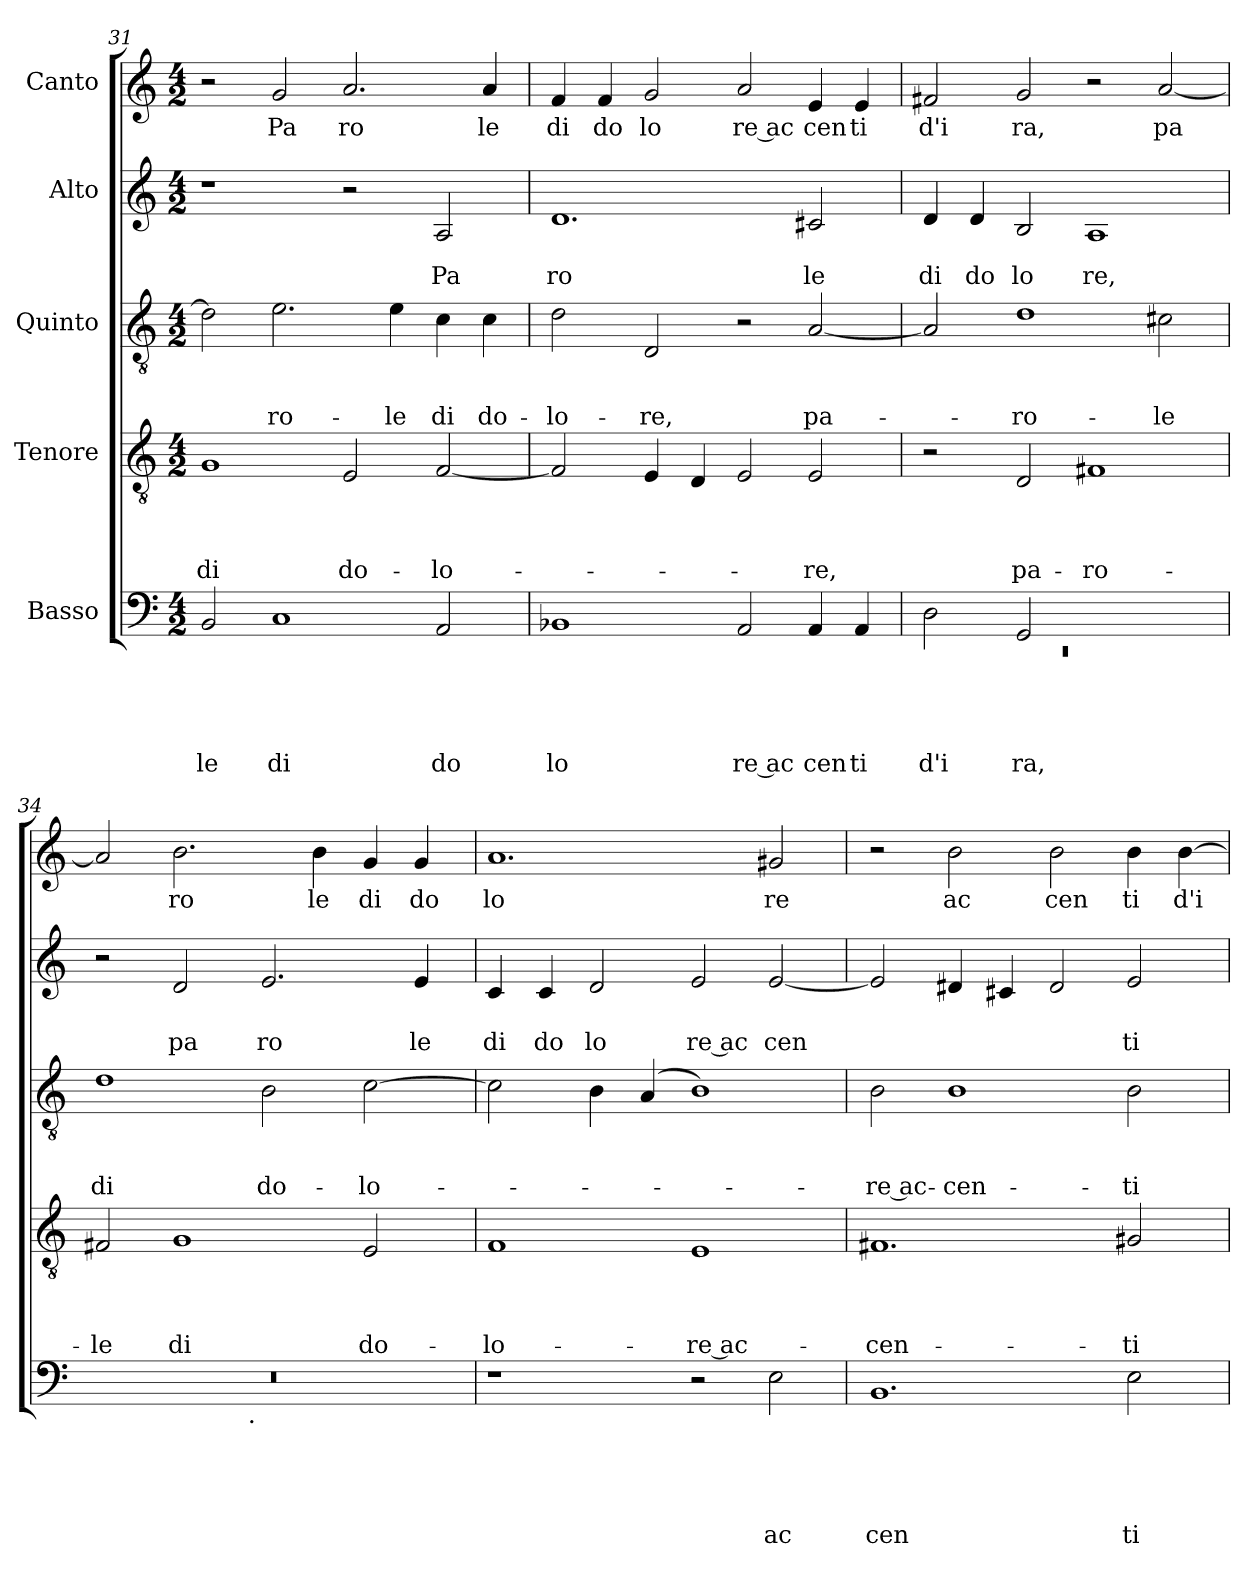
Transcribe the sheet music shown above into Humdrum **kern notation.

**kern	**text	**text	**text	**text	**text	**kern	**text	**text	**text	**text	**kern	**text	**text	**text	**kern	**text	**text	**kern	**text
*part5	*part5	*part5	*part5	*part5	*part5	*part4	*part4	*part4	*part4	*part4	*part3	*part3	*part3	*part3	*part2	*part2	*part2	*part1	*part1
*staff5	*staff5	*staff5	*staff5	*staff5	*staff5	*staff4	*staff4	*staff4	*staff4	*staff4	*staff3	*staff3	*staff3	*staff3	*staff2	*staff2	*staff2	*staff1	*staff1
*I"Basso	*	*	*	*	*	*I"Tenore	*	*	*	*	*I"Quinto	*	*	*	*I"Alto	*	*	*I"Canto	*
*clefF4	*	*	*	*	*	*clefGv2	*	*	*	*	*clefGv2	*	*	*	*clefG2	*	*	*clefG2	*
*k[]	*	*	*	*	*	*k[]	*	*	*	*	*k[]	*	*	*	*k[]	*	*	*k[]	*
*C:	*	*	*	*	*	*C:	*	*	*	*	*C:	*	*	*	*C:	*	*	*C:	*
*M4/2	*	*	*	*	*	*M4/2	*	*	*	*	*M4/2	*	*	*	*M4/2	*	*	*M4/2	*
=31	=31	=31	=31	=31	=31	=31	=31	=31	=31	=31	=31	=31	=31	=31	=31	=31	=31	=31	=31
!	!	!	!	!	!LO:LY:b	!	!	!	!	!LO:LY:b	!	!	!	!	!	!	!	!	!
2BB/	.	.	.	.	le	1G	.	.	.	di	2d\]	.	.	.	1r	.	.	2r	.
!	!	!	!	!	!LO:LY:b	!	!	!	!	!	!	!	!	!LO:LY:b	!	!	!	!	!LO:LY:b
1C	.	.	.	.	di	.	.	.	.	.	2.e\	.	.	-ro-	.	.	.	2g/	Pa
!	!	!	!	!	!	!	!	!	!	!LO:LY:b	!	!	!	!	!	!	!	!	!LO:LY:b
.	.	.	.	.	.	2E/	.	.	.	do-	.	.	.	.	2r	.	.	2.a/	ro
!	!	!	!	!	!	!	!	!	!	!	!	!	!	!LO:LY:b	!	!	!	!	!
.	.	.	.	.	.	.	.	.	.	.	4e\	.	.	-le	.	.	.	.	.
!	!	!	!	!	!LO:LY:b	!	!	!	!	!LO:LY:b	!	!	!	!LO:LY:b	!	!	!LO:LY:b	!	!
2AA/	.	.	.	.	do	[<2F/	.	.	.	-lo-	4c\	.	.	di	2A/	.	Pa	.	.
!	!	!	!	!	!	!	!	!	!	!	!	!	!	!LO:LY:b	!	!	!	!	!LO:LY:b
.	.	.	.	.	.	.	.	.	.	.	4c\	.	.	do-	.	.	.	4a/	le
=32	=32	=32	=32	=32	=32	=32	=32	=32	=32	=32	=32	=32	=32	=32	=32	=32	=32	=32	=32
!	!	!	!	!	!LO:LY:b	!	!	!	!	!	!	!	!	!LO:LY:b	!	!	!LO:LY:b	!	!LO:LY:b
1BB-X	.	.	.	.	lo	2F/]	.	.	.	.	2d\	.	.	-lo-	1.d	.	ro	4f/	di
!	!	!	!	!	!	!	!	!	!	!	!	!	!	!	!	!	!	!	!LO:LY:b
.	.	.	.	.	.	.	.	.	.	.	.	.	.	.	.	.	.	4f/	do
!	!	!	!	!	!	!	!	!	!	!	!	!	!	!LO:LY:b	!	!	!	!	!LO:LY:b
.	.	.	.	.	.	4E/	.	.	.	.	2D/	.	.	-re,	.	.	.	2g/	lo
.	.	.	.	.	.	4D/	.	.	.	.	.	.	.	.	.	.	.	.	.
!	!	!	!	!	!LO:LY:b:rj	!	!	!	!	!	!	!	!	!	!	!	!	!	!LO:LY:b:rj
2AA/	.	.	.	.	re ac	2E/	.	.	.	.	2r	.	.	.	.	.	.	2a/	re ac
!	!	!	!	!	!LO:LY:b	!	!	!	!	!LO:LY:b	!	!	!	!LO:LY:b	!	!	!LO:LY:b	!	!LO:LY:b
4AA/	.	.	.	.	cen	2E/	.	.	.	-re,	[<2A/	.	.	pa-	2c#X/	.	le	4e/	cen
!	!	!	!	!	!LO:LY:b	!	!	!	!	!	!	!	!	!	!	!	!	!	!LO:LY:b
4AA/	.	.	.	.	ti	.	.	.	.	.	.	.	.	.	.	.	.	4e/	ti
=33	=33	=33	=33	=33	=33	=33	=33	=33	=33	=33	=33	=33	=33	=33	=33	=33	=33	=33	=33
*^	*	*	*	*	*	*	*	*	*	*	*	*	*	*	*	*	*	*	*
!	!LO:N:vis=1	!	!	!	!	!LO:LY:b	!	!	!	!	!	!	!	!	!	!	!	!LO:LY:b	!	!LO:LY:b
2D\	0rEE	.	.	.	.	d'i	2r	.	.	.	.	2A/]	.	.	.	4d/	.	di	2f#X/	d'i
!	!	!	!	!	!	!	!	!	!	!	!	!	!	!	!	!	!	!LO:LY:b	!	!
.	.	.	.	.	.	.	.	.	.	.	.	.	.	.	.	4d/	.	do	.	.
!	!	!	!	!	!	!LO:LY:b	!	!	!	!	!LO:LY:b	!	!	!	!LO:LY:b	!	!	!LO:LY:b	!	!LO:LY:b
2GG/	.	.	.	.	.	ra,	2D/	.	.	.	pa-	1d	.	.	-ro-	2B/	.	lo	2g/	ra,
!	!	!	!	!	!	!	!	!	!	!	!LO:LY:b	!	!	!	!	!	!	!LO:LY:b	!	!
1ryy	.	.	.	.	.	.	1F#X	.	.	.	-ro-	.	.	.	.	1A	.	re,	2r	.
!	!	!	!	!	!	!	!	!	!	!	!	!	!	!	!LO:LY:b	!	!	!	!	!LO:LY:b
.	.	.	.	.	.	.	.	.	.	.	.	2c#X\	.	.	-le	.	.	.	[<2a/	pa
=34	=34	=34	=34	=34	=34	=34	=34	=34	=34	=34	=34	=34	=34	=34	=34	=34	=34	=34	=34	=34
!	!	!	!	!	!	!	!	!	!	!	!LO:LY:b	!	!	!	!LO:LY:b	!	!	!	!	!
0r	2ryy	.	.	.	.	.	2F#X/	.	.	.	-le	1d	.	.	di	2r	.	.	2a/]	.
!	!	!	!	!	!	!	!	!	!	!	!LO:LY:b	!	!	!	!	!	!	!LO:LY:b	!	!LO:LY:b
.	4...ryy	.	.	.	.	.	1G	.	.	.	di	.	.	.	.	2d/	.	pa	2.b\	ro
!	!LO:TX:b:t=.	!	!	!	!	!	!	!	!	!	!	!	!	!	!	!	!	!	!	!
.	1ryy	.	.	.	.	.	.	.	.	.	.	.	.	.	.	.	.	.	.	.
!	!	!	!	!	!	!	!	!	!	!	!	!	!	!	!LO:LY:b	!	!	!LO:LY:b	!	!
.	.	.	.	.	.	.	.	.	.	.	.	2B\	.	.	do-	2.e/	.	ro	.	.
!	!	!	!	!	!	!	!	!	!	!	!	!	!	!	!	!	!	!	!	!LO:LY:b
.	.	.	.	.	.	.	.	.	.	.	.	.	.	.	.	.	.	.	4b\	le
!	!	!	!	!	!	!	!	!	!	!	!LO:LY:b	!	!	!	!LO:LY:b	!	!	!	!	!LO:LY:b
.	.	.	.	.	.	.	2E/	.	.	.	do-	[>2c\	.	.	-lo-	.	.	.	4g/	di
!	!	!	!	!	!	!	!	!	!	!	!	!	!	!	!	!	!	!LO:LY:b	!	!LO:LY:b
.	.	.	.	.	.	.	.	.	.	.	.	.	.	.	.	4e/	.	le	4g/	do
.	32ryy	.	.	.	.	.	.	.	.	.	.	.	.	.	.	.	.	.	.	.
=35	=35	=35	=35	=35	=35	=35	=35	=35	=35	=35	=35	=35	=35	=35	=35	=35	=35	=35	=35	=35
!	!	!	!	!	!	!	!	!	!	!	!LO:LY:b	!	!	!	!	!	!	!LO:LY:b	!	!LO:LY:b
*v	*v	*	*	*	*	*	*	*	*	*	*	*	*	*	*	*	*	*	*	*
1r	.	.	.	.	.	1F	.	.	.	-lo-	2c\]	.	.	.	4c/	.	di	1.a	lo
!	!	!	!	!	!	!	!	!	!	!	!	!	!	!	!	!	!LO:LY:b	!	!
.	.	.	.	.	.	.	.	.	.	.	.	.	.	.	4c/	.	do	.	.
!	!	!	!	!	!	!	!	!	!	!	!	!	!	!	!	!	!LO:LY:b	!	!
.	.	.	.	.	.	.	.	.	.	.	4B\	.	.	.	2d/	.	lo	.	.
.	.	.	.	.	.	.	.	.	.	.	(4A/	.	.	.	.	.	.	.	.
!	!	!	!	!	!	!	!	!	!	!LO:LY:b:rj	!	!	!	!	!	!	!LO:LY:b:rj	!	!
2r	.	.	.	.	.	1E	.	.	.	-re ac-	1B)	.	.	.	2e/	.	re ac	.	.
!	!	!	!	!	!LO:LY:b	!	!	!	!	!	!	!	!	!	!	!	!LO:LY:b	!	!LO:LY:b
2E\	.	.	.	.	ac	.	.	.	.	.	.	.	.	.	[<2e/	.	cen	2g#X/	re
=36	=36	=36	=36	=36	=36	=36	=36	=36	=36	=36	=36	=36	=36	=36	=36	=36	=36	=36	=36
!	!	!	!	!	!LO:LY:b	!	!	!	!	!LO:LY:b	!	!	!	!LO:LY:b:rj	!	!	!	!	!
1.BB	.	.	.	.	cen	1.F#X	.	.	.	-cen-	2B\	.	.	-re ac-	2e/]	.	.	2r	.
!	!	!	!	!	!	!	!	!	!	!	!	!	!	!LO:LY:b	!	!	!	!	!LO:LY:b
.	.	.	.	.	.	.	.	.	.	.	1B	.	.	-cen-	4d#X/	.	.	2b\	ac
.	.	.	.	.	.	.	.	.	.	.	.	.	.	.	4c#X/	.	.	.	.
!	!	!	!	!	!	!	!	!	!	!	!	!	!	!	!	!	!	!	!LO:LY:b
.	.	.	.	.	.	.	.	.	.	.	.	.	.	.	2d#/	.	.	2b\	cen
!	!	!	!	!	!LO:LY:b	!	!	!	!	!LO:LY:b	!	!	!	!LO:LY:b	!	!	!LO:LY:b	!	!LO:LY:b
2E\	.	.	.	.	ti	2G#X/	.	.	.	-ti	2B\	.	.	-ti	2e/	.	ti	4b\	ti
!	!	!	!	!	!	!	!	!	!	!	!	!	!	!	!	!	!	!	!LO:LY:b
.	.	.	.	.	.	.	.	.	.	.	.	.	.	.	.	.	.	[<4b\	d'i
=	=	=	=	=	=	=	=	=	=	=	=	=	=	=	=	=	=	=	=
*-	*-	*-	*-	*-	*-	*-	*-	*-	*-	*-	*-	*-	*-	*-	*-	*-	*-	*-	*-
